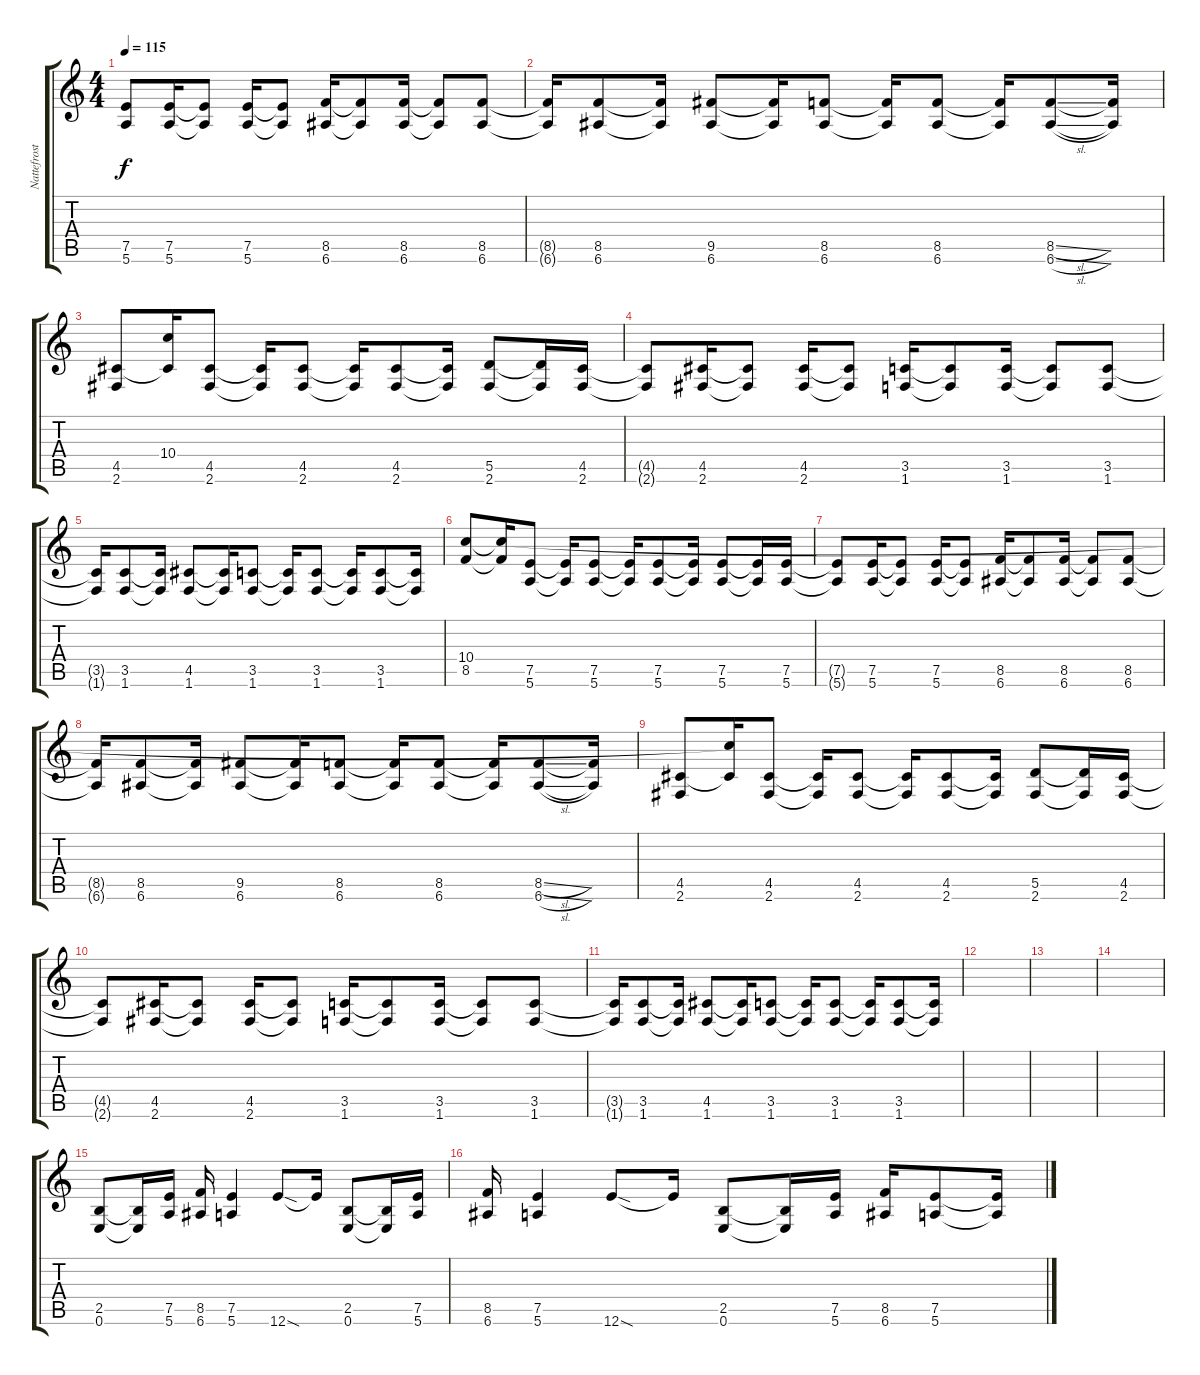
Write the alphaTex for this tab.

\track ("Nattefrost" "Nattefrost") {instrument distortionguitar}
\staff {score tabs}
\tuning (E4 B3 G3 D3 A2 E2) {hide}
\ts (4 4)
\tempo 115
\clef g2
\ks c
(7.5{t} 5.6{t}).8{dy f} (7.5 5.6).16 (7.5{t} 5.6{t}).8 (7.5 5.6).16 (7.5{t} 5.6{t}).8 (8.5 6.6).16 (8.5{t} 6.6{t}).8 (8.5 6.6).16 (8.5{t} 6.6{t}).8 (8.5 6.6).8 |
(8.5{t} 6.6{t}).16 (8.5 6.6).8 (8.5{t} 6.6{t}).16 (9.5 6.6).8 (9.5{t} 6.6{t}).16 (8.5 6.6).8 (8.5{t} 6.6{t}).16 (8.5 6.6).8 (8.5{t} 6.6{t}).16 (8.5{sl} 6.6{sl}).8 (8.5{t} 6.6{t}).16 |
(4.5 2.6).8 (10.4{t} 4.5{t}).16 (4.5 2.6).8 (4.5{t} 2.6{t}).16 (4.5 2.6).8 (4.5{t} 2.6{t}).16 (4.5 2.6).8 (4.5{t} 2.6{t}).16 (5.5 2.6).8 (5.5{t} 2.6{t}).16 (4.5 2.6).16 |
(4.5{t} 2.6{t}).8 (4.5 2.6).16 (4.5{t} 2.6{t}).8 (4.5 2.6).16 (4.5{t} 2.6{t}).8 (3.5 1.6).16 (3.5{t} 1.6{t}).8 (3.5 1.6).16 (3.5{t} 1.6{t}).8 (3.5 1.6).8 |
(3.5{t} 1.6{t}).16 (3.5 1.6).8 (3.5{t} 1.6{t}).16 (4.5 1.6).8 (4.5{t} 1.6{t}).16 (3.5 1.6).8 (3.5{t} 1.6{t}).16 (3.5 1.6).8 (3.5{t} 1.6{t}).16 (3.5 1.6).8 (3.5{t} 1.6{t}).16 |
(10.4 8.5).8 (10.4{t} 8.5{t}).16 (7.5 5.6).8 (7.5{t} 5.6{t}).16 (7.5 5.6).8 (7.5{t} 5.6{t}).16 (7.5 5.6).8 (7.5{t} 5.6{t}).16 (7.5 5.6).8 (7.5{t} 5.6{t}).16 (7.5 5.6).16 |
(7.5{t} 5.6{t}).8 (7.5 5.6).16 (7.5{t} 5.6{t}).8 (7.5 5.6).16 (7.5{t} 5.6{t}).8 (8.5 6.6).16 (8.5{t} 6.6{t}).8 (8.5 6.6).16 (8.5{t} 6.6{t}).8 (8.5 6.6).8 |
(8.5{t} 6.6{t}).16 (8.5 6.6).8 (8.5{t} 6.6{t}).16 (9.5 6.6).8 (9.5{t} 6.6{t}).16 (8.5 6.6).8 (8.5{t} 6.6{t}).16 (8.5 6.6).8 (8.5{t} 6.6{t}).16 (8.5{sl} 6.6{sl}).8 (8.5{t} 6.6{t}).16 |
(4.5 2.6).8 (10.4{t} 4.5{t}).16 (4.5 2.6).8 (4.5{t} 2.6{t}).16 (4.5 2.6).8 (4.5{t} 2.6{t}).16 (4.5 2.6).8 (4.5{t} 2.6{t}).16 (5.5 2.6).8 (5.5{t} 2.6{t}).16 (4.5 2.6).16 |
(4.5{t} 2.6{t}).8 (4.5 2.6).16 (4.5{t} 2.6{t}).8 (4.5 2.6).16 (4.5{t} 2.6{t}).8 (3.5 1.6).16 (3.5{t} 1.6{t}).8 (3.5 1.6).16 (3.5{t} 1.6{t}).8 (3.5 1.6).8 |
(3.5{t} 1.6{t}).16 (3.5 1.6).8 (3.5{t} 1.6{t}).16 (4.5 1.6).8 (4.5{t} 1.6{t}).16 (3.5 1.6).8 (3.5{t} 1.6{t}).16 (3.5 1.6).8 (3.5{t} 1.6{t}).16 (3.5 1.6).8 (3.5{t} 1.6{t}).16 |
|
|
|
(2.5 0.6).8 (2.5{t} 0.6{t}).16 (7.5 5.6).16 (8.5 6.6).16 (7.5 5.6).4 12.6{sod}.8 12.6{t}.16 (2.5 0.6).8 (2.5{t} 0.6{t}).16 (7.5 5.6).16 |
(8.5 6.6).16 (7.5 5.6).4 12.6{sod}.8 12.6{t}.16 (2.5 0.6).8 (2.5{t} 0.6{t}).16 (7.5 5.6).16 (8.5 6.6).16 (7.5 5.6).8 (7.5{t} 5.6{t}).16
